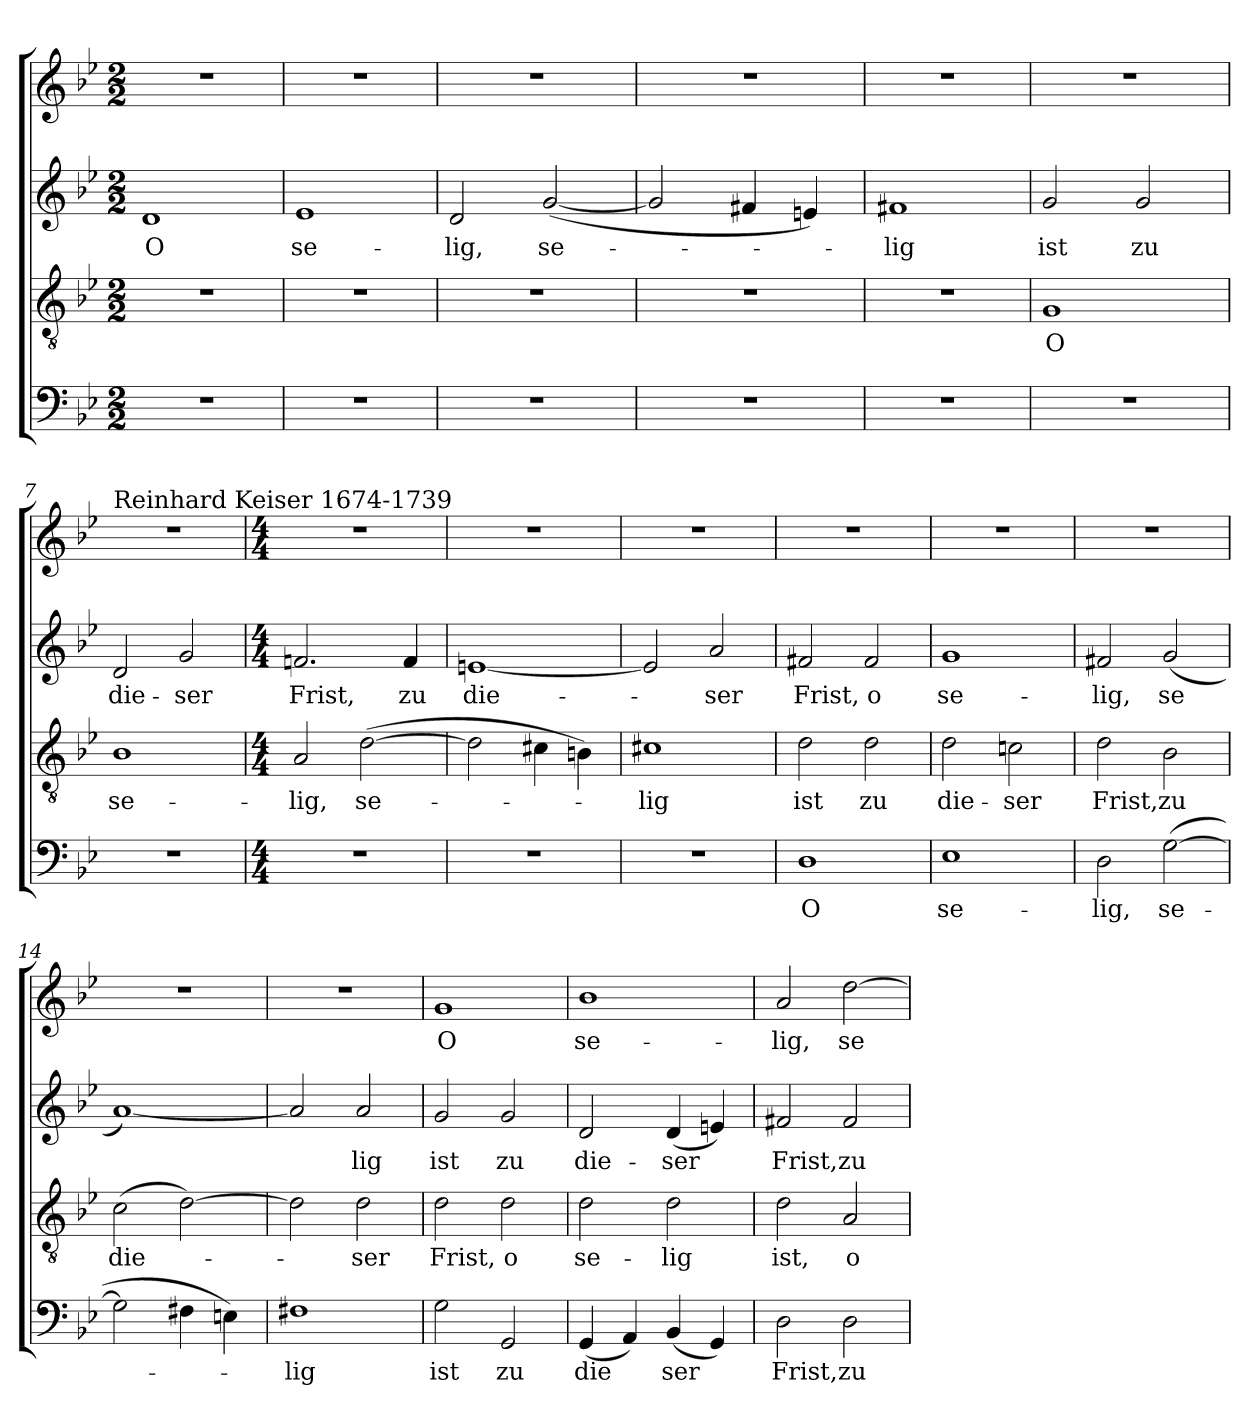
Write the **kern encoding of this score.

**kern	**text	**kern	**text	**kern	**text	**kern	**text
*part4	*part4	*part3	*part3	*part2	*part2	*part1	*part1
*staff4	*staff4	*staff3	*staff3	*staff2	*staff2	*staff1	*staff1
*clefF4	*	*clefGv2	*	*clefG2	*	*clefG2	*
*k[b-e-]	*	*k[b-e-]	*	*k[b-e-]	*	*k[b-e-]	*
*B-:	*	*B-:	*	*B-:	*	*B-:	*
*M2/2	*	*M2/2	*	*M2/2	*	*M2/2	*
=1	=1	=1	=1	=1	=1	=1	=1
!	!	!	!	!	!LO:LY:b	!	!
1r	.	1r	.	1d	O	1r	.
=2	=2	=2	=2	=2	=2	=2	=2
!	!	!	!	!	!LO:LY:b	!	!
1r	.	1r	.	1e-	se-	1r	.
=3	=3	=3	=3	=3	=3	=3	=3
!	!	!	!	!	!LO:LY:b	!	!
1r	.	1r	.	2d/	-lig,	1r	.
!	!	!	!	!	!LO:LY:b	!	!
.	.	.	.	(<[2g/	se-	.	.
=4	=4	=4	=4	=4	=4	=4	=4
1r	.	1r	.	2g/]	.	1r	.
.	.	.	.	4f#X/	.	.	.
.	.	.	.	4en/)	.	.	.
=5	=5	=5	=5	=5	=5	=5	=5
!	!	!	!	!	!LO:LY:b	!	!
1r	.	1r	.	1f#X	-lig	1r	.
=6	=6	=6	=6	=6	=6	=6	=6
!	!	!	!LO:LY:b	!	!LO:LY:b	!	!
1r	.	1G	O	2g/	ist	1r	.
!	!	!	!	!	!LO:LY:b	!	!
.	.	.	.	2g/	zu	.	.
=7	=7	=7	=7	=7	=7	=7	=7
!	!	!	!	!	!	!LO:TX:a:t=Reinhard Keiser 1674-1739	!
!	!	!	!LO:LY:b	!	!LO:LY:b	!	!
1r	.	1B-	se-	2d/	die-	1r	.
!	!	!	!	!	!LO:LY:b	!	!
.	.	.	.	2g/	-ser	.	.
!!LO:LB:g=z
=8	=8	=8	=8	=8	=8	=8	=8
*M4/4	*	*M4/4	*	*M4/4	*	*M4/4	*
!	!	!	!LO:LY:b	!	!LO:LY:b	!	!
1r	.	2A/	-lig,	2.fn/	Frist,	1r	.
!	!	!	!LO:LY:b	!	!	!	!
.	.	(>[2d\	se-	.	.	.	.
!	!	!	!	!	!LO:LY:b	!	!
.	.	.	.	4f/	zu	.	.
=9	=9	=9	=9	=9	=9	=9	=9
!	!	!	!	!	!LO:LY:b	!	!
1r	.	2d\]	.	[1en	die-	1r	.
.	.	4c#X\	.	.	.	.	.
.	.	4Bn\)	.	.	.	.	.
=10	=10	=10	=10	=10	=10	=10	=10
!	!	!	!LO:LY:b	!	!	!	!
1r	.	1c#X	-lig	2e/]	.	1r	.
!	!	!	!	!	!LO:LY:b	!	!
.	.	.	.	2a/	-ser	.	.
=11	=11	=11	=11	=11	=11	=11	=11
!	!LO:LY:b	!	!LO:LY:b	!	!LO:LY:b	!	!
1D	O	2d\	ist	2f#X/	Frist,	1r	.
!	!	!	!LO:LY:b	!	!LO:LY:b	!	!
.	.	2d\	zu	2f#/	o	.	.
=12	=12	=12	=12	=12	=12	=12	=12
!	!LO:LY:b	!	!LO:LY:b	!	!LO:LY:b	!	!
1E-	se-	2d\	die-	1g	se-	1r	.
!	!	!	!LO:LY:b	!	!	!	!
.	.	2cn\	-ser	.	.	.	.
=13	=13	=13	=13	=13	=13	=13	=13
!	!LO:LY:b	!	!LO:LY:b	!	!LO:LY:b	!	!
2D\	-lig,	2d\	Frist,	2f#X/	-lig,	1r	.
!	!LO:LY:b	!	!LO:LY:b	!	!LO:LY:b	!	!
(>[2G\	se-	2B-\	zu	(<2g/	se	.	.
=14	=14	=14	=14	=14	=14	=14	=14
!	!	!	!LO:LY:b	!	!	!	!
2G\]	.	(>2c\	die-	[1a)	.	1r	.
4F#X\	.	[2d\)	.	.	.	.	.
4En\)	.	.	.	.	.	.	.
!!LO:LB:g=z
=15	=15	=15	=15	=15	=15	=15	=15
!	!LO:LY:b	!	!	!	!	!	!
1F#X	-lig	2d\]	.	2a/]	.	1r	.
!	!	!	!LO:LY:b	!	!LO:LY:b	!	!
.	.	2d\	-ser	2a/	lig	.	.
=16	=16	=16	=16	=16	=16	=16	=16
!	!LO:LY:b	!	!LO:LY:b	!	!LO:LY:b	!	!LO:LY:b
2G\	ist	2d\	Frist,	2g/	ist	1g	O
!	!LO:LY:b	!	!LO:LY:b	!	!LO:LY:b	!	!
2GG/	zu	2d\	o	2g/	zu	.	.
=17	=17	=17	=17	=17	=17	=17	=17
!	!LO:LY:b	!	!LO:LY:b	!	!LO:LY:b	!	!LO:LY:b
(<4GG/	die	2d\	se-	2d/	die-	1b-	se-
4AA/)	.	.	.	.	.	.	.
!	!LO:LY:b	!	!LO:LY:b	!	!LO:LY:b	!	!
(<4BB-/	ser	2d\	-lig	(<4d/	-ser	.	.
4GG/)	.	.	.	4en/)	.	.	.
=18	=18	=18	=18	=18	=18	=18	=18
!	!LO:LY:b	!	!LO:LY:b	!	!LO:LY:b	!	!LO:LY:b
2D\	Frist,	2d\	ist,	2f#X/	Frist,	2a/	-lig,
!	!LO:LY:b	!	!LO:LY:b	!	!LO:LY:b	!	!LO:LY:b
2D\	zu	2A/	o	2f#/	zu	[2dd\	se-
=	=	=	=	=	=	=	=
*-	*-	*-	*-	*-	*-	*-	*-
